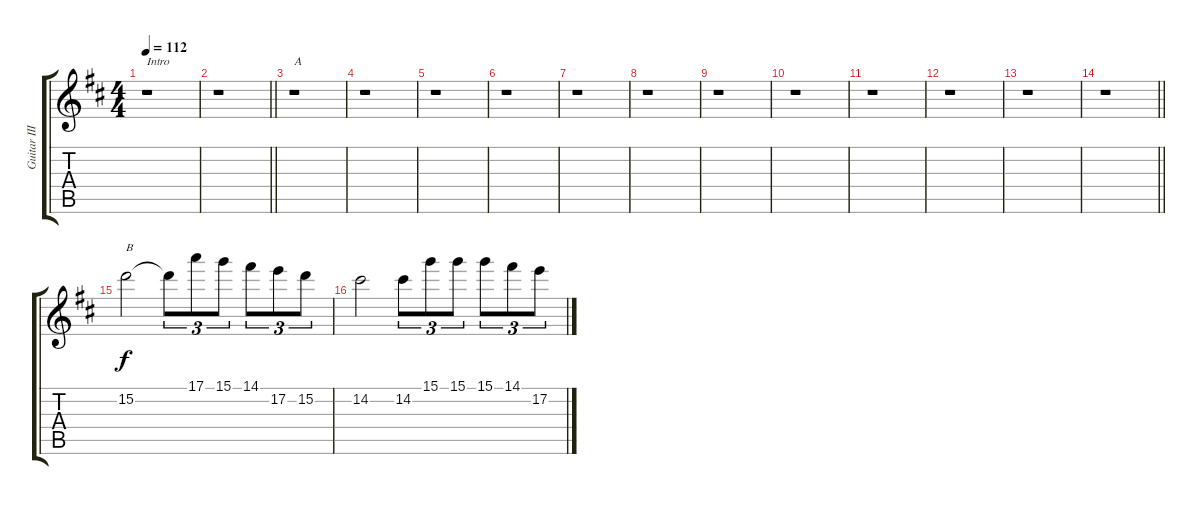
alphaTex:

\track ("Guitar III" "Guitar III") {instrument overdrivenguitar}
\staff {score tabs}
\tuning (E4 B3 G3 D3 A2 E2) {hide}
\ts (4 4)
\tempo 112
\clef g2
\ks d
r.1{txt "Intro" dy f instrument overdrivenguitar} |
\barLineRight lightlight
r.1 |
r.1{txt "A"} |
r.1 |
r.1 |
r.1 |
r.1 |
r.1 |
r.1 |
r.1 |
r.1 |
r.1 |
r.1 |
\barLineRight lightlight
r.1 |
15.2.2{txt "B"} 15.2{t}.8{tu (3 2)} 17.1.8{tu (3 2)} 15.1.8{tu (3 2)} 14.1.8{tu (3 2)} 17.2.8{tu (3 2)} 15.2.8{tu (3 2)} |
14.2.2 14.2.8{tu (3 2)} 15.1.8{tu (3 2)} 15.1.8{tu (3 2)} 15.1.8{tu (3 2)} 14.1.8{tu (3 2)} 17.2.8{tu (3 2)}
